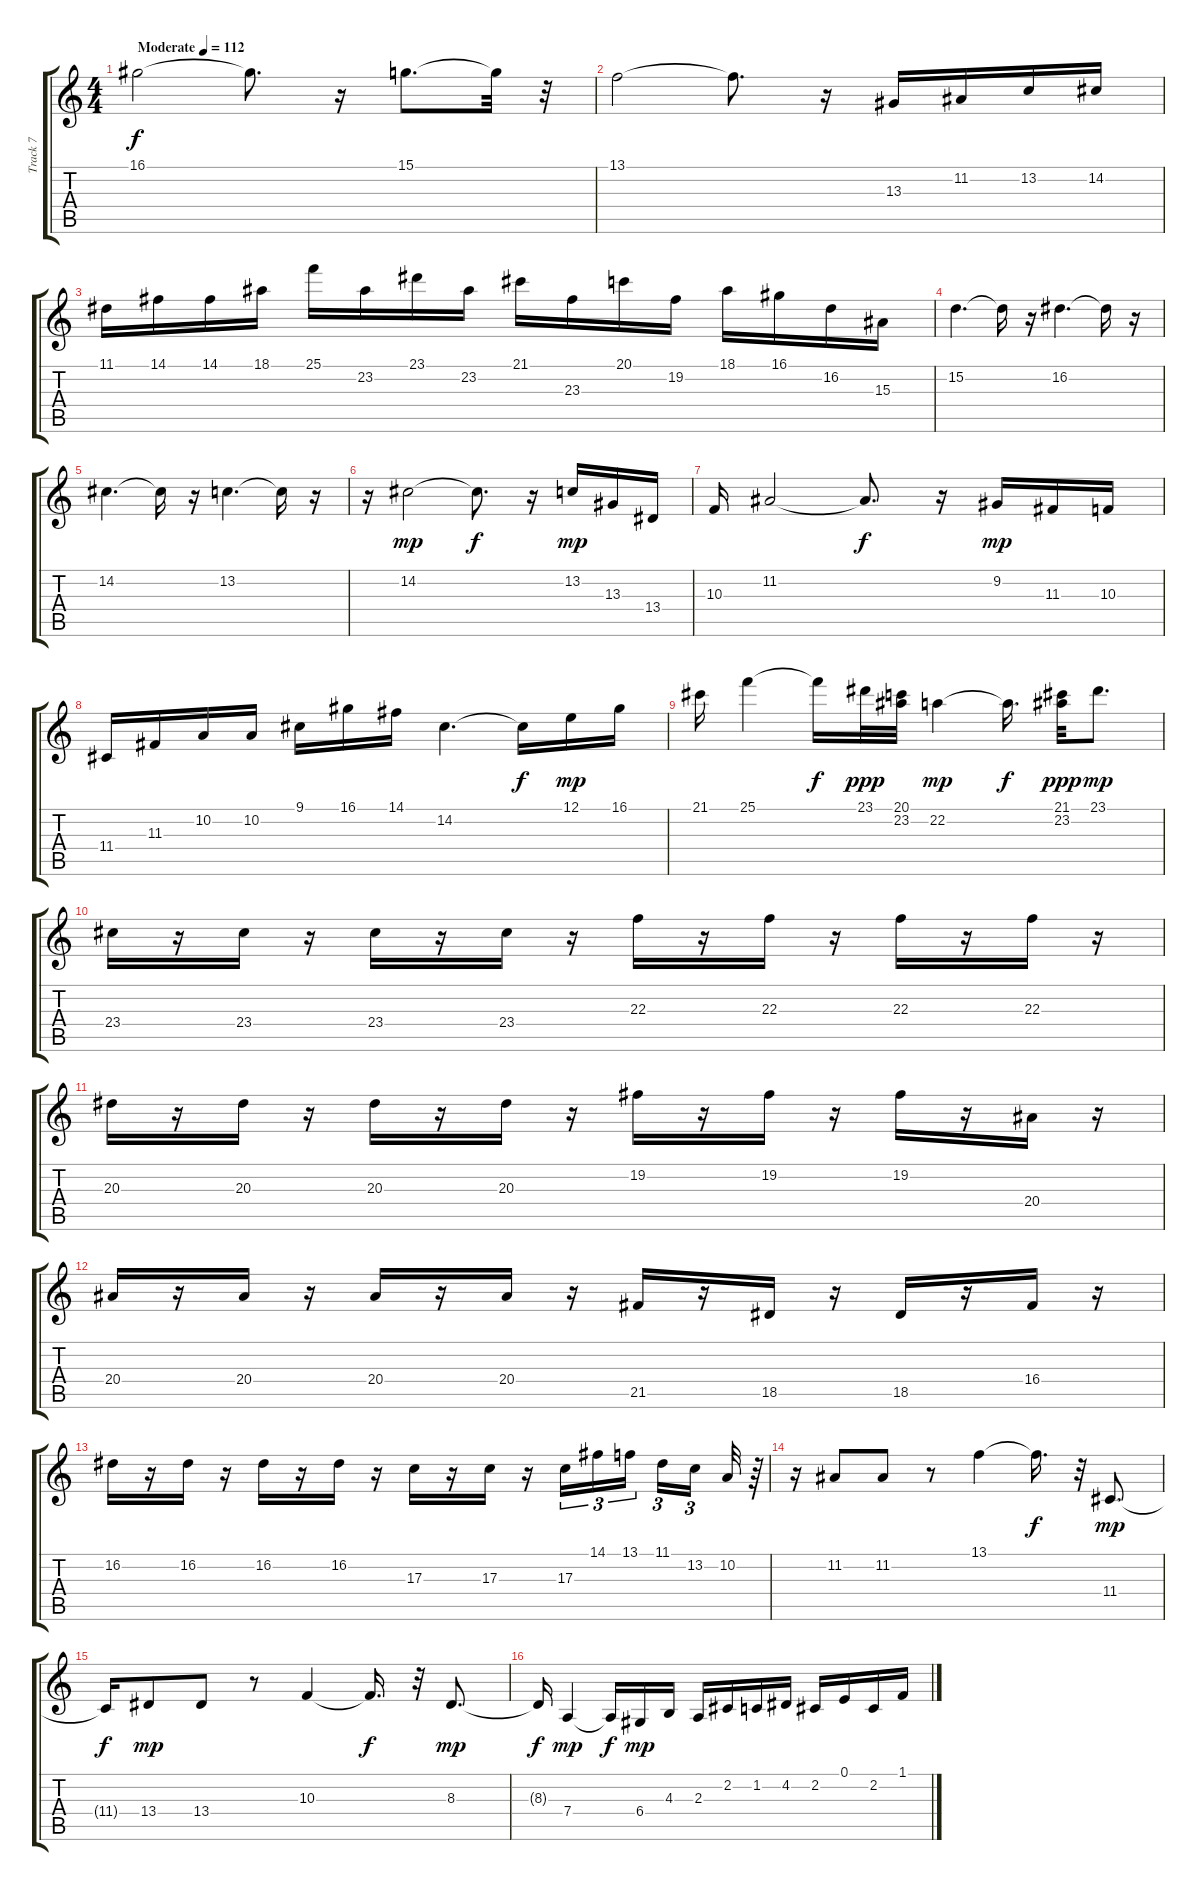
\track ("Track 7" "Track 7") {instrument harpsichord}
\staff {score tabs}
\tuning (E4 B3 G3 D3 A2 E2) {hide}
\ts (4 4)
\tempo (112 "Moderate")
\clef g2
\ks c
16.1.2{dy f instrument harpsichord} 16.1{t}.8{d} r.16 15.1.8{d} 15.1{t}.32 r.32 |
13.1.2 13.1{t}.8{d} r.16 13.3.16 11.2.16 13.2.16 14.2.16 |
11.1.16 14.1.16 14.1.16 18.1.16 25.1.16 23.2.16 23.1.16 23.2.16 21.1.16 23.3.16 20.1.16 19.2.16 18.1.16 16.1.16 16.2.16 15.3.16 |
15.2.4{d} 15.2{t}.16 r.16 16.2.4{d} 16.2{t}.16 r.16 |
14.2.4{d} 14.2{t}.16 r.16 13.2.4{d} 13.2{t}.16 r.16 |
r.16 14.2.2{dy mp instrument lead2sawtooth} 14.2{t}.8{d dy f} r.16 13.2.16{dy mp} 13.3.16 13.4.16 |
10.3.16 11.2.2 11.2{t}.8{d dy f} r.16 9.2.16{dy mp} 11.3.16 10.3.16 |
11.4.16 11.3.16 10.2.16 10.2.16 9.1.16 16.1.16 14.1.16 14.2.4{d} 14.2{t}.16{dy f} 12.1.16{dy mp} 16.1.16 |
21.1.16 25.1.4 25.1{t}.16{dy f} 23.1.32{dy ppp} (20.1 23.2).32 22.2.4{dy mp} 22.2{t}.16{d dy f} (21.1 23.2).32{dy ppp} 23.1.8{d dy mp} |
23.4.16{instrument brasssection} r.16 23.4.16 r.16 23.4.16 r.16 23.4.16 r.16 22.3.16 r.16 22.3.16 r.16 22.3.16 r.16 22.3.16 r.16 |
20.3.16 r.16 20.3.16 r.16 20.3.16 r.16 20.3.16 r.16 19.2.16 r.16 19.2.16 r.16 19.2.16 r.16 20.4.16 r.16 |
20.4.16 r.16 20.4.16 r.16 20.4.16 r.16 20.4.16 r.16 21.5.16 r.16 18.5.16 r.16 18.5.16 r.16 16.4.16 r.16 |
16.2.16 r.16 16.2.16 r.16 16.2.16 r.16 16.2.16 r.16 17.3.16 r.16 17.3.16 r.16 17.3.16{tu (3 2)} 14.1.16{tu (3 2)} 13.1.16{tu (3 2) beam splitsecondary} 11.1.16{tu (3 2)} 13.2.16{tu (3 2) beam splitsecondary} 10.2.32 r.64{tu (3 2)} |
r.16 11.2.8{instrument viola} 11.2.8 r.8 13.1.4 13.1{t}.16{d dy f} r.32 11.4.8{d dy mp} |
11.4{t}.16{dy f} 13.4.8{dy mp} 13.4.8 r.8 10.3.4 10.3{t}.16{d dy f} r.32 8.3.8{d dy mp} |
8.3{t}.16{dy f} 7.4.4{dy mp} 7.4{t}.16{dy f} 6.4.16{dy mp} 4.3.16 2.3.16 2.2.16 1.2.16 4.2.16 2.2.16 0.1.16 2.2.16 1.1.16
